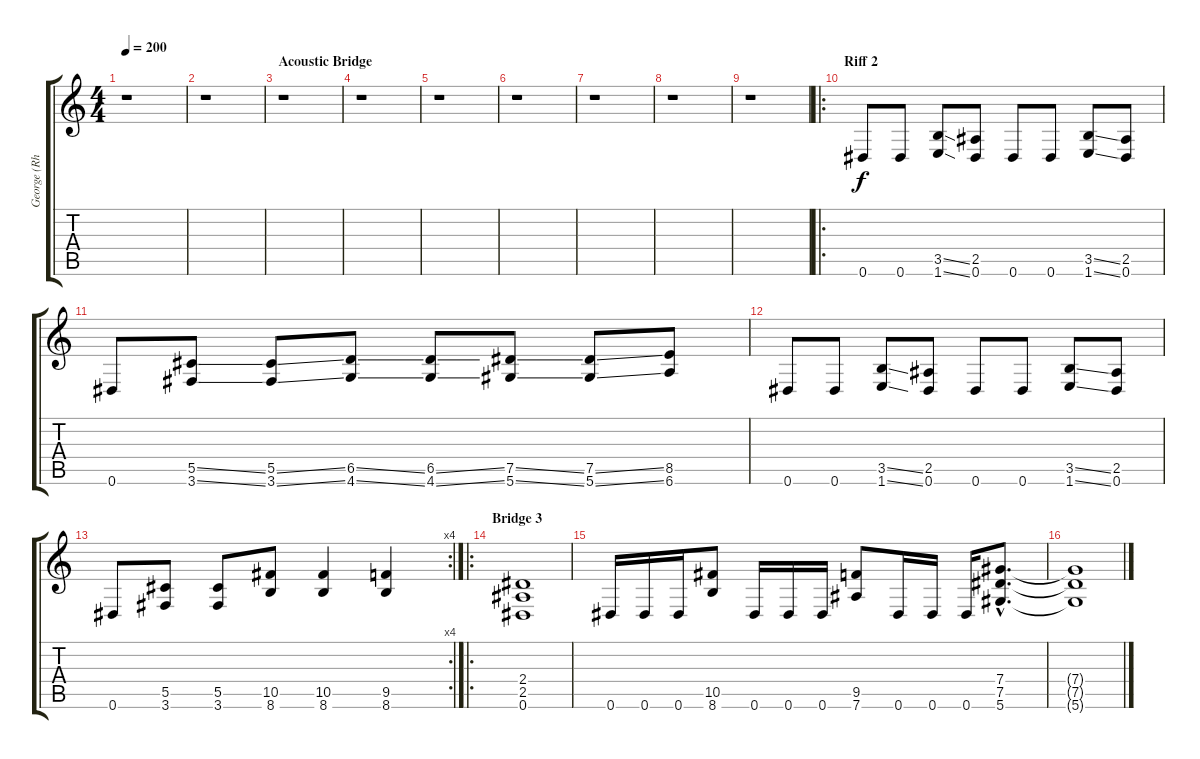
\track ("George (Rhythm Guitar)" "George (Rh") {instrument distortionguitar}
\staff {score tabs}
\tuning (Eb4 Bb3 Gb3 Db3 Ab2 Eb2) {hide}
\ts (4 4)
\tempo 200
\clef g2
\ks c
r.1{dy f} |
r.1 |
\section ("" "Acoustic Bridge")
r.1 |
r.1 |
r.1 |
r.1 |
r.1 |
r.1 |
r.1 |
\ro
\section ("" "Riff 2")
0.6.8 0.6.8 (3.5{ss} 1.6{ss}).8 (2.5 0.6).8 0.6.8 0.6.8 (3.5{ss} 1.6{ss}).8 (2.5 0.6).8 |
0.6.8 (5.5{ss} 3.6{ss}).8 (5.5{ss} 3.6{ss}).8 (6.5{ss} 4.6{ss}).8 (6.5{ss} 4.6{ss}).8 (7.5{ss} 5.6{ss}).8 (7.5{ss} 5.6{ss}).8 (8.5 6.6).8 |
0.6.8 0.6.8 (3.5{ss} 1.6{ss}).8 (2.5 0.6).8 0.6.8 0.6.8 (3.5{ss} 1.6{ss}).8 (2.5 0.6).8 |
\rc 4
0.6.8 (5.5 3.6).8 (5.5 3.6).8 (10.5 8.6).8 (10.5 8.6).4 (9.5 8.6).4 |
\ro
\section ("" "Bridge 3")
(2.4 2.5 0.6).1 |
0.6.16 0.6.16 0.6.16 (10.5 8.6).8 0.6.16 0.6.16 0.6.16 (9.5 7.6).8 0.6.16 0.6.16 0.6.16 (7.4{hac} 7.5{hac} 5.6{hac}).8{d} |
(7.4{t} 7.5{t} 5.6{t}).1
